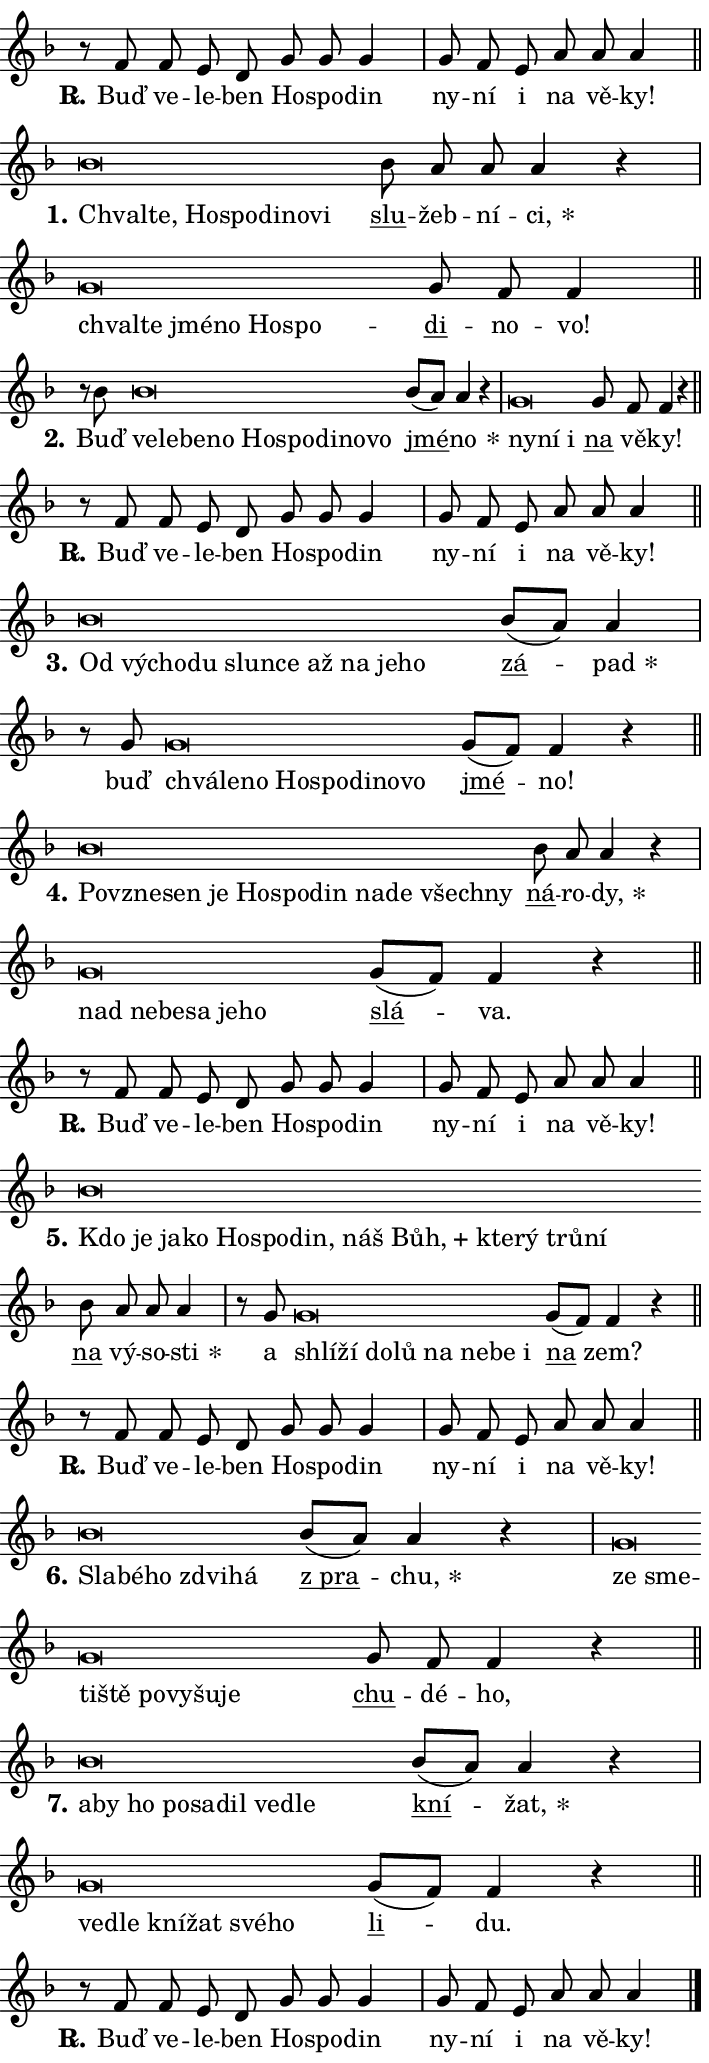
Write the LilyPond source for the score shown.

\version "2.24.0"
\header { tagline = "" }
\paper {
  indent = 0\cm
  top-margin = 0\cm
  right-margin = 0.13\cm % to fit lyric hyphens
  bottom-margin = 0\cm
  left-margin = 0\cm
  paper-width = 12\cm
  page-breaking = #ly:one-page-breaking
  system-system-spacing.basic-distance = #11
  score-system-spacing.basic-distance = #11
  ragged-last = ##f
}


%% Author: Thomas Morley
%% https://lists.gnu.org/archive/html/lilypond-user/2020-05/msg00002.html
#(define (line-position grob)
"Returns position of @var[grob} in current system:
   @code{'start}, if at first time-step
   @code{'end}, if at last time-step
   @code{'middle} otherwise
"
  (let* ((col (ly:item-get-column grob))
         (ln (ly:grob-object col 'left-neighbor))
         (rn (ly:grob-object col 'right-neighbor))
         (col-to-check-left (if (ly:grob? ln) ln col))
         (col-to-check-right (if (ly:grob? rn) rn col))
         (break-dir-left
           (and
             (ly:grob-property col-to-check-left 'non-musical #f)
             (ly:item-break-dir col-to-check-left)))
         (break-dir-right
           (and
             (ly:grob-property col-to-check-right 'non-musical #f)
             (ly:item-break-dir col-to-check-right))))
        (cond ((eqv? 1 break-dir-left) 'start)
              ((eqv? -1 break-dir-right) 'end)
              (else 'middle))))

#(define (tranparent-at-line-position vctor)
  (lambda (grob)
  "Relying on @code{line-position} select the relevant enry from @var{vctor}.
Used to determine transparency,"
    (case (line-position grob)
      ((end) (not (vector-ref vctor 0)))
      ((middle) (not (vector-ref vctor 1)))
      ((start) (not (vector-ref vctor 2))))))

noteHeadBreakVisibility =
#(define-music-function (break-visibility)(vector?)
"Makes @code{NoteHead}s transparent relying on @var{break-visibility}"
#{
  \override NoteHead.transparent =
    #(tranparent-at-line-position break-visibility)
#})

#(define delete-ledgers-for-transparent-note-heads
  (lambda (grob)
    "Reads whether a @code{NoteHead} is transparent.
If so this @code{NoteHead} is removed from @code{'note-heads} from
@var{grob}, which is supposed to be @code{LedgerLineSpanner}.
As a result ledgers are not printed for this @code{NoteHead}"
    (let* ((nhds-array (ly:grob-object grob 'note-heads))
           (nhds-list
             (if (ly:grob-array? nhds-array)
                 (ly:grob-array->list nhds-array)
                 '()))
           ;; Relies on the transparent-property being done before
           ;; Staff.LedgerLineSpanner.after-line-breaking is executed.
           ;; This is fragile ...
           (to-keep
             (remove
               (lambda (nhd)
                 (ly:grob-property nhd 'transparent #f))
               nhds-list)))
      ;; TODO find a better method to iterate over grob-arrays, similiar
      ;; to filter/remove etc for lists
      ;; For now rebuilt from scratch
      (set! (ly:grob-object grob 'note-heads)  '())
      (for-each
        (lambda (nhd)
          (ly:pointer-group-interface::add-grob grob 'note-heads nhd))
        to-keep))))

squashNotes = {
  \override NoteHead.X-extent = #'(-0.2 . 0.2)
  \override NoteHead.Y-extent = #'(-0.75 . 0)
  \override NoteHead.stencil =
    #(lambda (grob)
       (let ((pos (ly:grob-property grob 'staff-position)))
         (begin
           (if (< pos -7) (display "ERROR: Lower brevis then expected\n") (display ""))
           (if (<= pos -6) ly:text-interface::print ly:note-head::print))))
}
unSquashNotes = {
  \revert NoteHead.X-extent
  \revert NoteHead.Y-extent
  \revert NoteHead.stencil
}

hideNotes = \noteHeadBreakVisibility #begin-of-line-visible
unHideNotes = \noteHeadBreakVisibility #all-visible

% work-around for resetting accidentals
% https://lilypond.org/doc/v2.23/Documentation/notation/displaying-rhythms#unmetered-music
cadenzaMeasure = {
  \cadenzaOff
  \partial 1024 s1024
  \cadenzaOn
}

#(define-markup-command (accent layout props text) (markup?)
  "Underline accented syllable"
  (interpret-markup layout props
    #{\markup \override #'(offset . 4.3) \underline { #text }#}))

responsum = \markup \concat {
  "R" \hspace #-1.05 \path #0.1 #'((moveto 0 0.07) (lineto 0.9 0.8)) \hspace #0.05 "."
}

spaceSize = #0.6828661417322834 % exact space size for TeX Gyre Schola

\layout {
  \context {
    \Staff
    \remove "Time_signature_engraver"
    \override LedgerLineSpanner.after-line-breaking = #delete-ledgers-for-transparent-note-heads
  }
  \context {
    \Lyrics {
      \override LyricSpace.minimum-distance = \spaceSize
      \override LyricText.font-name = #"TeX Gyre Schola"
      \override LyricText.font-size = 1
      \override StanzaNumber.font-name = #"TeX Gyre Schola Bold"
      \override StanzaNumber.font-size = 1
    }
  }
  \context {
    \Score 
    \override NoteHead.text =
      #(lambda (grob) 
        (let ((pos (ly:grob-property grob 'staff-position)))
          #{\markup {
            \combine
              \halign #-0.55 \raise #(if (= pos -6) 0 0.5) \override #'(thickness . 2) \draw-line #'(3.2 . 0)
              \musicglyph "noteheads.sM1"
          }#}))
  }
}

% magnetic-lyrics.ily
%
%   written by
%     Jean Abou Samra <jean@abou-samra.fr>
%     Werner Lemberg <wl@gnu.org>
%
%   adapted by
%     Jiri Hon <jiri.hon@gmail.com>
%
% Version 2022-Apr-15

% https://www.mail-archive.com/lilypond-user@gnu.org/msg149350.html

#(define (Left_hyphen_pointer_engraver context)
   "Collect syllable-hyphen-syllable occurrences in lyrics and store
them in properties.  This engraver only looks to the left.  For
example, if the lyrics input is @code{foo -- bar}, it does the
following.

@itemize @bullet
@item
Set the @code{text} property of the @code{LyricHyphen} grob between
@q{foo} and @q{bar} to @code{foo}.

@item
Set the @code{left-hyphen} property of the @code{LyricText} grob with
text @q{foo} to the @code{LyricHyphen} grob between @q{foo} and
@q{bar}.
@end itemize

Use this auxiliary engraver in combination with the
@code{lyric-@/text::@/apply-@/magnetic-@/offset!} hook."
   (let ((hyphen #f)
         (text #f))
     (make-engraver
      (acknowledgers
       ((lyric-syllable-interface engraver grob source-engraver)
        (set! text grob)))
      (end-acknowledgers
       ((lyric-hyphen-interface engraver grob source-engraver)
        ;(when (not (grob::has-interface grob 'lyric-space-interface))
          (set! hyphen grob)));)
      ((stop-translation-timestep engraver)
       (when (and text hyphen)
         (ly:grob-set-object! text 'left-hyphen hyphen))
       (set! text #f)
       (set! hyphen #f)))))

#(define (lyric-text::apply-magnetic-offset! grob)
   "If the space between two syllables is less than the value in
property @code{LyricText@/.details@/.squash-threshold}, move the right
syllable to the left so that it gets concatenated with the left
syllable.

Use this function as a hook for
@code{LyricText@/.after-@/line-@/breaking} if the
@code{Left_@/hyphen_@/pointer_@/engraver} is active."
   (let ((hyphen (ly:grob-object grob 'left-hyphen #f)))
     (when hyphen
       (let ((left-text (ly:spanner-bound hyphen LEFT)))
         (when (grob::has-interface left-text 'lyric-syllable-interface)
           (let* ((common (ly:grob-common-refpoint grob left-text X))
                  (this-x-ext (ly:grob-extent grob common X))
                  (left-x-ext
                   (begin
                     ;; Trigger magnetism for left-text.
                     (ly:grob-property left-text 'after-line-breaking)
                     (ly:grob-extent left-text common X)))
                  ;; `delta` is the gap width between two syllables.
                  (delta (- (interval-start this-x-ext)
                            (interval-end left-x-ext)))
                  (details (ly:grob-property grob 'details))
                  (threshold (assoc-get 'squash-threshold details 0.2)))
             (when (< delta threshold)
               (let* (;; We have to manipulate the input text so that
                      ;; ligatures crossing syllable boundaries are not
                      ;; disabled.  For languages based on the Latin
                      ;; script this is essentially a beautification.
                      ;; However, for non-Western scripts it can be a
                      ;; necessity.
                      (lt (ly:grob-property left-text 'text))
                      (rt (ly:grob-property grob 'text))
                      (is-space (grob::has-interface hyphen 'lyric-space-interface))
                      (space (if is-space " " ""))
                      (extra-delta (if is-space spaceSize 0))
                      ;; Append new syllable.
                      (ltrt-space (if (and (string? lt) (string? rt))
                                (string-append lt space rt)
                                (make-concat-markup (list lt space rt))))
                      ;; Right-align `ltrt` to the right side.
                      (ltrt-space-markup (grob-interpret-markup
                               grob
                               (make-translate-markup
                                (cons (interval-length this-x-ext) 0)
                                (make-right-align-markup ltrt-space)))))
                 (begin
                   ;; Don't print `left-text`.
                   (ly:grob-set-property! left-text 'stencil #f)
                   ;; Set text and stencil (which holds all collected
                   ;; syllables so far) and shift it to the left.
                   (ly:grob-set-property! grob 'text ltrt-space)
                   (ly:grob-set-property! grob 'stencil ltrt-space-markup)
                   (ly:grob-translate-axis! grob (- (- delta extra-delta)) X))))))))))


#(define (lyric-hyphen::displace-bounds-first grob)
   ;; Make very sure this callback isn't triggered too early.
   (let ((left (ly:spanner-bound grob LEFT))
         (right (ly:spanner-bound grob RIGHT)))
     (ly:grob-property left 'after-line-breaking)
     (ly:grob-property right 'after-line-breaking)
     (ly:lyric-hyphen::print grob)))

squashThreshold = #0.4

\layout {
  \context {
    \Lyrics
    \consists #Left_hyphen_pointer_engraver
    \override LyricText.after-line-breaking =
      #lyric-text::apply-magnetic-offset!
    \override LyricHyphen.stencil = #lyric-hyphen::displace-bounds-first
    \override LyricText.details.squash-threshold = \squashThreshold
    \override LyricHyphen.minimum-distance = 0
    \override LyricHyphen.minimum-length = \squashThreshold
  }
}

squashText = \override LyricText.details.squash-threshold = 9999
unSquashText = \override LyricText.details.squash-threshold = \squashThreshold

leftText = \override LyricText.self-alignment-X = #LEFT
unLeftText = \revert LyricText.self-alignment-X

starOffset = #(lambda (grob) 
                (let ((x_offset (ly:self-alignment-interface::aligned-on-x-parent grob)))
                  (if (= x_offset 0) 0 (+ x_offset 1.2))))

star = #(define-music-function (syllable)(string?)
"Append star separator at the end of a syllable"
#{
  \once \override LyricText.X-offset = #starOffset
  \lyricmode { \markup {
    #syllable
    \override #'((font-name . "TeX Gyre Schola Bold")) \hspace #0.2 \lower #0.65 \larger "*"
  } }
#})

starAccent = #(define-music-function (syllable)(string?)
"Append star separator at the end of a syllable and make accent"
#{
  \once \override LyricText.X-offset = #starOffset
  \lyricmode { \markup {
    \accent #syllable
    \override #'((font-name . "TeX Gyre Schola Bold")) \hspace #0.2 \lower #0.65 \larger "*"
  } }
#})

breath = #(define-music-function (syllable)(string?)
"Append breathing indicator at the end of a syllable"
#{
  \lyricmode { \markup { #syllable "+" } }
#})

optionalBreath = #(define-music-function (syllable)(string?)
"Append optional breathing indicator at the end of a syllable"
#{
  \lyricmode { \markup { #syllable "(+)" } }
#})


\score {
    <<
        \new Voice = "melody" { \cadenzaOn \key f \major \relative { r8 f' f e d g g g4 \cadenzaMeasure \bar "|" g8 f e a a a4 \cadenzaMeasure \bar "||" \break } }
        \new Lyrics \lyricsto "melody" { \lyricmode { \set stanza = \responsum
Buď ve -- le -- ben Ho -- spo -- din ny -- ní i na vě -- ky! } }
    >>
    \layout {}
}

\score {
    <<
        \new Voice = "melody" { \cadenzaOn \key f \major \relative { \squashNotes bes'\breve*1/16 \hideNotes \breve*1/16 \bar "" \breve*1/16 \bar "" \breve*1/16 \bar "" \breve*1/16 \bar "" \breve*1/16 \breve*1/16 \bar "" \unHideNotes \unSquashNotes \bar "" bes8 a a a4 r \cadenzaMeasure \bar "|" \squashNotes g\breve*1/16 \hideNotes \breve*1/16 \bar "" \breve*1/16 \bar "" \breve*1/16 \bar "" \breve*1/16 \breve*1/16 \bar "" \unHideNotes \unSquashNotes \bar "" g8 f f4 \cadenzaMeasure \bar "||" \break } }
        \new Lyrics \lyricsto "melody" { \lyricmode { \set stanza = "1."
\leftText Chval -- \squashText te, Ho -- spo -- di -- no -- vi \unLeftText \unSquashText \markup \accent slu -- žeb -- ní -- \star ci, \leftText chval -- \squashText te jmé -- no Ho -- spo -- \unLeftText \unSquashText \markup \accent di -- no -- vo! } }
    >>
    \layout {}
}

\score {
    <<
        \new Voice = "melody" { \cadenzaOn \key f \major \relative { r8 bes'8 \squashNotes bes\breve*1/16 \hideNotes \breve*1/16 \bar "" \breve*1/16 \bar "" \breve*1/16 \bar "" \breve*1/16 \bar "" \breve*1/16 \bar "" \breve*1/16 \bar "" \breve*1/16 \breve*1/16 \bar "" \unHideNotes \unSquashNotes \bar "" bes8[( a)] a4 r \cadenzaMeasure \bar "|" \squashNotes g\breve*1/16 \hideNotes \breve*1/16 \breve*1/16 \bar "" \unHideNotes \unSquashNotes \bar "" g8 f f4 r \cadenzaMeasure \bar "||" \break } }
        \new Lyrics \lyricsto "melody" { \lyricmode { \set stanza = "2."
Buď \leftText ve -- \squashText le -- be -- no Ho -- spo -- di -- no -- vo \unLeftText \unSquashText \markup \accent jmé -- \star no \leftText ny -- \squashText ní i \unLeftText \unSquashText \markup \accent na vě -- ky! } }
    >>
    \layout {}
}

\score {
    <<
        \new Voice = "melody" { \cadenzaOn \key f \major \relative { r8 f' f e d g g g4 \cadenzaMeasure \bar "|" g8 f e a a a4 \cadenzaMeasure \bar "||" \break } }
        \new Lyrics \lyricsto "melody" { \lyricmode { \set stanza = \responsum
Buď ve -- le -- ben Ho -- spo -- din ny -- ní i na vě -- ky! } }
    >>
    \layout {}
}

\score {
    <<
        \new Voice = "melody" { \cadenzaOn \key f \major \relative { \squashNotes bes'\breve*1/16 \hideNotes \breve*1/16 \bar "" \breve*1/16 \bar "" \breve*1/16 \bar "" \breve*1/16 \bar "" \breve*1/16 \bar "" \breve*1/16 \bar "" \breve*1/16 \bar "" \breve*1/16 \breve*1/16 \bar "" \unHideNotes \unSquashNotes \bar "" bes8[( a)] a4 \cadenzaMeasure \bar "|" r8 g8 \squashNotes g\breve*1/16 \hideNotes \breve*1/16 \bar "" \breve*1/16 \bar "" \breve*1/16 \bar "" \breve*1/16 \bar "" \breve*1/16 \bar "" \breve*1/16 \breve*1/16 \bar "" \unHideNotes \unSquashNotes \bar "" g8[( f)] f4 r \cadenzaMeasure \bar "||" \break } }
        \new Lyrics \lyricsto "melody" { \lyricmode { \set stanza = "3."
\leftText Od \squashText vý -- cho -- du slun -- ce až na je -- ho \unLeftText \unSquashText \markup \accent zá -- \star pad buď \leftText chvá -- \squashText le -- no Ho -- spo -- di -- no -- vo \unLeftText \unSquashText \markup \accent jmé -- no! } }
    >>
    \layout {}
}

\score {
    <<
        \new Voice = "melody" { \cadenzaOn \key f \major \relative { \squashNotes bes'\breve*1/16 \hideNotes \breve*1/16 \bar "" \breve*1/16 \bar "" \breve*1/16 \bar "" \breve*1/16 \bar "" \breve*1/16 \bar "" \breve*1/16 \bar "" \breve*1/16 \bar "" \breve*1/16 \bar "" \breve*1/16 \breve*1/16 \bar "" \unHideNotes \unSquashNotes \bar "" bes8 a a4 r \cadenzaMeasure \bar "|" \squashNotes g\breve*1/16 \hideNotes \breve*1/16 \bar "" \breve*1/16 \bar "" \breve*1/16 \bar "" \breve*1/16 \breve*1/16 \bar "" \unHideNotes \unSquashNotes \bar "" g8[( f)] f4 r \cadenzaMeasure \bar "||" \break } }
        \new Lyrics \lyricsto "melody" { \lyricmode { \set stanza = "4."
\leftText Po -- \squashText vzne -- sen je Ho -- spo -- din na -- de všech -- ny \unLeftText \unSquashText \markup \accent ná -- ro -- \star dy, \leftText nad \squashText ne -- be -- sa je -- ho \unLeftText \unSquashText \markup \accent slá -- va. } }
    >>
    \layout {}
}

\score {
    <<
        \new Voice = "melody" { \cadenzaOn \key f \major \relative { r8 f' f e d g g g4 \cadenzaMeasure \bar "|" g8 f e a a a4 \cadenzaMeasure \bar "||" \break } }
        \new Lyrics \lyricsto "melody" { \lyricmode { \set stanza = \responsum
Buď ve -- le -- ben Ho -- spo -- din ny -- ní i na vě -- ky! } }
    >>
    \layout {}
}

\score {
    <<
        \new Voice = "melody" { \cadenzaOn \key f \major \relative { \squashNotes bes'\breve*1/16 \hideNotes \breve*1/16 \bar "" \breve*1/16 \bar "" \breve*1/16 \bar "" \breve*1/16 \bar "" \breve*1/16 \bar "" \breve*1/16 \bar "" \breve*1/16 \bar "" \breve*1/16 \bar "" \breve*1/16 \bar "" \breve*1/16 \bar "" \breve*1/16 \breve*1/16 \bar "" \unHideNotes \unSquashNotes \bar "" bes8 a a a4 \cadenzaMeasure \bar "|" r8 g8 \squashNotes g\breve*1/16 \hideNotes \breve*1/16 \bar "" \breve*1/16 \bar "" \breve*1/16 \bar "" \breve*1/16 \bar "" \breve*1/16 \bar "" \breve*1/16 \breve*1/16 \bar "" \unHideNotes \unSquashNotes \bar "" g8[( f)] f4 r \cadenzaMeasure \bar "||" \break } }
        \new Lyrics \lyricsto "melody" { \lyricmode { \set stanza = "5."
\leftText Kdo \squashText je ja -- ko Ho -- spo -- din, náš \breath "Bůh," kte -- rý trů -- ní \unLeftText \unSquashText \markup \accent na vý -- so -- \star sti a \leftText shlí -- \squashText ží do -- lů na ne -- be i \unLeftText \unSquashText \markup \accent na zem? } }
    >>
    \layout {}
}

\score {
    <<
        \new Voice = "melody" { \cadenzaOn \key f \major \relative { r8 f' f e d g g g4 \cadenzaMeasure \bar "|" g8 f e a a a4 \cadenzaMeasure \bar "||" \break } }
        \new Lyrics \lyricsto "melody" { \lyricmode { \set stanza = \responsum
Buď ve -- le -- ben Ho -- spo -- din ny -- ní i na vě -- ky! } }
    >>
    \layout {}
}

\score {
    <<
        \new Voice = "melody" { \cadenzaOn \key f \major \relative { \squashNotes bes'\breve*1/16 \hideNotes \breve*1/16 \bar "" \breve*1/16 \bar "" \breve*1/16 \breve*1/16 \bar "" \unHideNotes \unSquashNotes \bar "" bes8[( a)] a4 r \cadenzaMeasure \bar "|" \squashNotes g\breve*1/16 \hideNotes \breve*1/16 \bar "" \breve*1/16 \bar "" \breve*1/16 \bar "" \breve*1/16 \bar "" \breve*1/16 \bar "" \breve*1/16 \breve*1/16 \bar "" \unHideNotes \unSquashNotes \bar "" g8 f f4 r \cadenzaMeasure \bar "||" \break } }
        \new Lyrics \lyricsto "melody" { \lyricmode { \set stanza = "6."
\leftText Sla -- \squashText bé -- ho zdvi -- há \unLeftText \unSquashText \markup \accent "z pra" -- \star chu, \leftText ze \squashText sme -- ti -- ště po -- vy -- šu -- je \unLeftText \unSquashText \markup \accent chu -- dé -- ho, } }
    >>
    \layout {}
}

\score {
    <<
        \new Voice = "melody" { \cadenzaOn \key f \major \relative { \squashNotes bes'\breve*1/16 \hideNotes \breve*1/16 \bar "" \breve*1/16 \bar "" \breve*1/16 \bar "" \breve*1/16 \bar "" \breve*1/16 \bar "" \breve*1/16 \breve*1/16 \bar "" \unHideNotes \unSquashNotes \bar "" bes8[( a)] a4 r \cadenzaMeasure \bar "|" \squashNotes g\breve*1/16 \hideNotes \breve*1/16 \bar "" \breve*1/16 \bar "" \breve*1/16 \bar "" \breve*1/16 \breve*1/16 \bar "" \unHideNotes \unSquashNotes \bar "" g8[( f)] f4 r \cadenzaMeasure \bar "||" \break } }
        \new Lyrics \lyricsto "melody" { \lyricmode { \set stanza = "7."
\leftText a -- \squashText by ho po -- sa -- dil ve -- dle \unLeftText \unSquashText \markup \accent kní -- \star žat, \leftText ve -- \squashText dle kní -- žat své -- ho \unLeftText \unSquashText \markup \accent li -- du. } }
    >>
    \layout {}
}

\score {
    <<
        \new Voice = "melody" { \cadenzaOn \key f \major \relative { r8 f' f e d g g g4 \cadenzaMeasure \bar "|" g8 f e a a a4 \cadenzaMeasure \bar "||" \break } \bar "|." }
        \new Lyrics \lyricsto "melody" { \lyricmode { \set stanza = \responsum
Buď ve -- le -- ben Ho -- spo -- din ny -- ní i na vě -- ky! } }
    >>
    \layout {}
}
